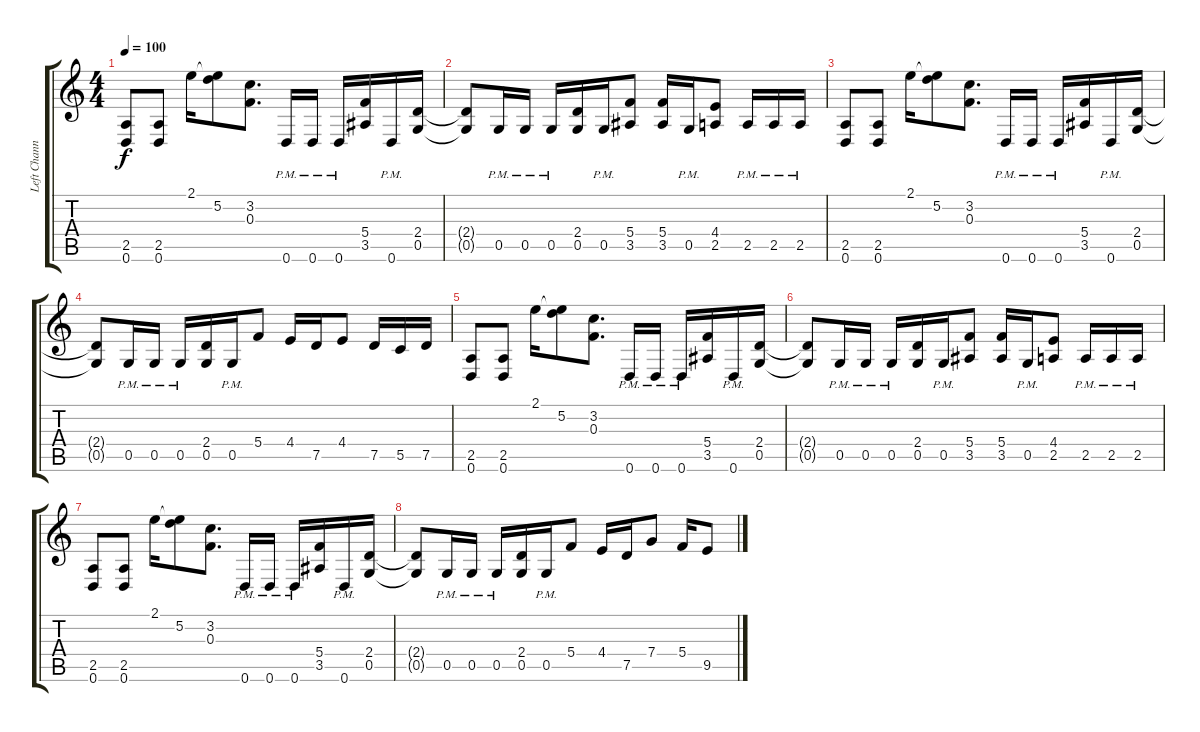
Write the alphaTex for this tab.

\track ("Left Channel" "Left Chann") {instrument overdrivenguitar}
\staff {score tabs}
\tuning (D4 A3 F3 C3 G2 D2) {hide}
\ts (4 4)
\tempo 100
\clef g2
\ks c
(2.5 0.6).8{dy f} (2.5 0.6).8 2.1.16 (2.1{t} 5.2).8 (3.2 0.3).8{d} 0.6{pm}.16 0.6{pm}.16 0.6{pm}.16 (5.4 3.5).16 0.6{pm}.16 (2.4 0.5).16 |
(2.4{t} 0.5{t}).8 0.5{pm}.16 0.5{pm}.16 0.5{pm}.16 (2.4 0.5).16 0.5{pm}.16 (5.4 3.5).8 (5.4 3.5).16 0.5{pm}.16 (4.4 2.5).8 2.5{pm}.16 2.5{pm}.16 2.5{pm}.16 |
(2.5 0.6).8 (2.5 0.6).8 2.1.16 (2.1{t} 5.2).8 (3.2 0.3).8{d} 0.6{pm}.16 0.6{pm}.16 0.6{pm}.16 (5.4 3.5).16 0.6{pm}.16 (2.4 0.5).16 |
(2.4{t} 0.5{t}).8 0.5{pm}.16 0.5{pm}.16 0.5{pm}.16 (2.4 0.5).16 0.5{pm}.16 5.4.8 4.4.16 7.5.16 4.4.8 7.5.16 5.5.16 7.5.16 |
(2.5 0.6).8 (2.5 0.6).8 2.1.16 (2.1{t} 5.2).8 (3.2 0.3).8{d} 0.6{pm}.16 0.6{pm}.16 0.6{pm}.16 (5.4 3.5).16 0.6{pm}.16 (2.4 0.5).16 |
(2.4{t} 0.5{t}).8 0.5{pm}.16 0.5{pm}.16 0.5{pm}.16 (2.4 0.5).16 0.5{pm}.16 (5.4 3.5).8 (5.4 3.5).16 0.5{pm}.16 (4.4 2.5).8 2.5{pm}.16 2.5{pm}.16 2.5{pm}.16 |
(2.5 0.6).8 (2.5 0.6).8 2.1.16 (2.1{t} 5.2).8 (3.2 0.3).8{d} 0.6{pm}.16 0.6{pm}.16 0.6{pm}.16 (5.4 3.5).16 0.6{pm}.16 (2.4 0.5).16 |
(2.4{t} 0.5{t}).8 0.5{pm}.16 0.5{pm}.16 0.5{pm}.16 (2.4 0.5).16 0.5{pm}.16 5.4.8 4.4.16 7.5.16 7.4.8 5.4.16 9.5.8
